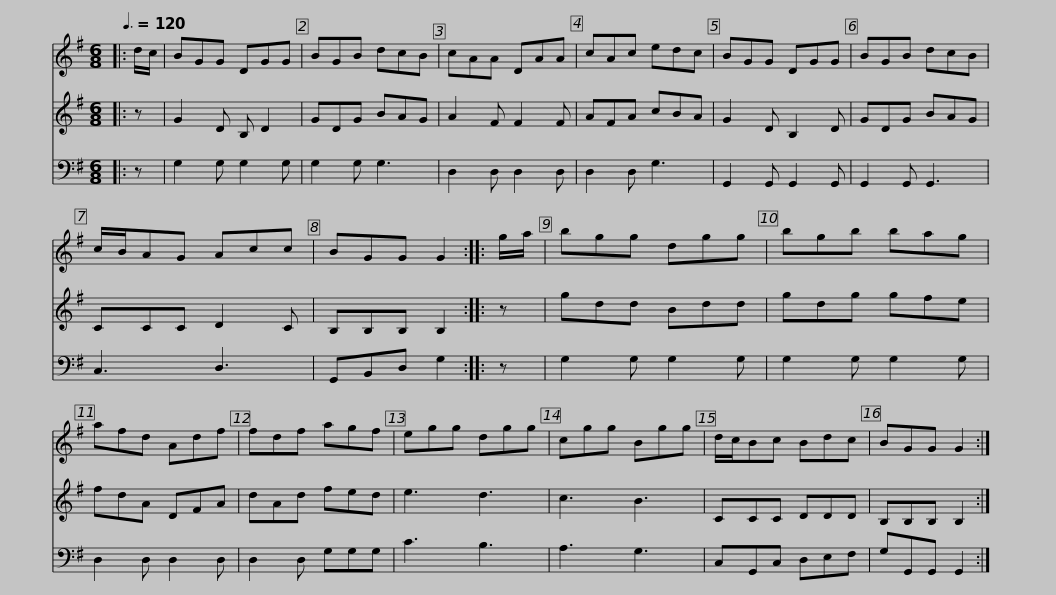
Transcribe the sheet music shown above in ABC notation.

X:1
%%score 1 2 3
L:1/8
Q:3/8=120
M:6/8
I:linebreak $
K:G
V:1 treble
V:2 treble
V:3 bass
V:1
|: d/c/ | BGG DGG | BGB dcB | cAA DAA | cAc edc | %5
 BGG DGG | BGB dcB |$ c/B/AG Acc | BGG G2 :: g/a/ | %10
 bgg dgg | bgb bag | afd Adf | fdf agf |$ egg dgg | %15
 cgg Bgg | d/c/Bc Bdc | BGG G2 :| %18
V:2
|: z | G2 D B, D2 | GDG BAG | A2 F F2 F | AFA cBA | %5
 G2 D B,2 D | GDG BAG |$ CCC D2 C | B,B,B, B,2 :: z | %10
 gdd Bdd | gdg gfe | fdA DFA | dAd fed |$ e3 d3 | %15
 c3 B3 | CCC DDD | B,B,B, B,2 :| %18
V:3
|: z | G,2 G, G,2 G, | G,2 G, G,3 | D,2 D, D,2 D, | D,2 D, G,3 | %5
 G,,2 G,, G,,2 G,, | G,,2 G,, G,,3 |$ C,3 D,3 | G,,B,,D, G,2 :: z | %10
 G,2 G, G,2 G, | G,2 G, G,2 G, | D,2 D, D,2 D, | D,2 D, G,G,G, |$ C3 B,3 | %15
 A,3 G,3 | C,G,,C, D,E,F, | G,G,,G,, G,,2 :| %18
